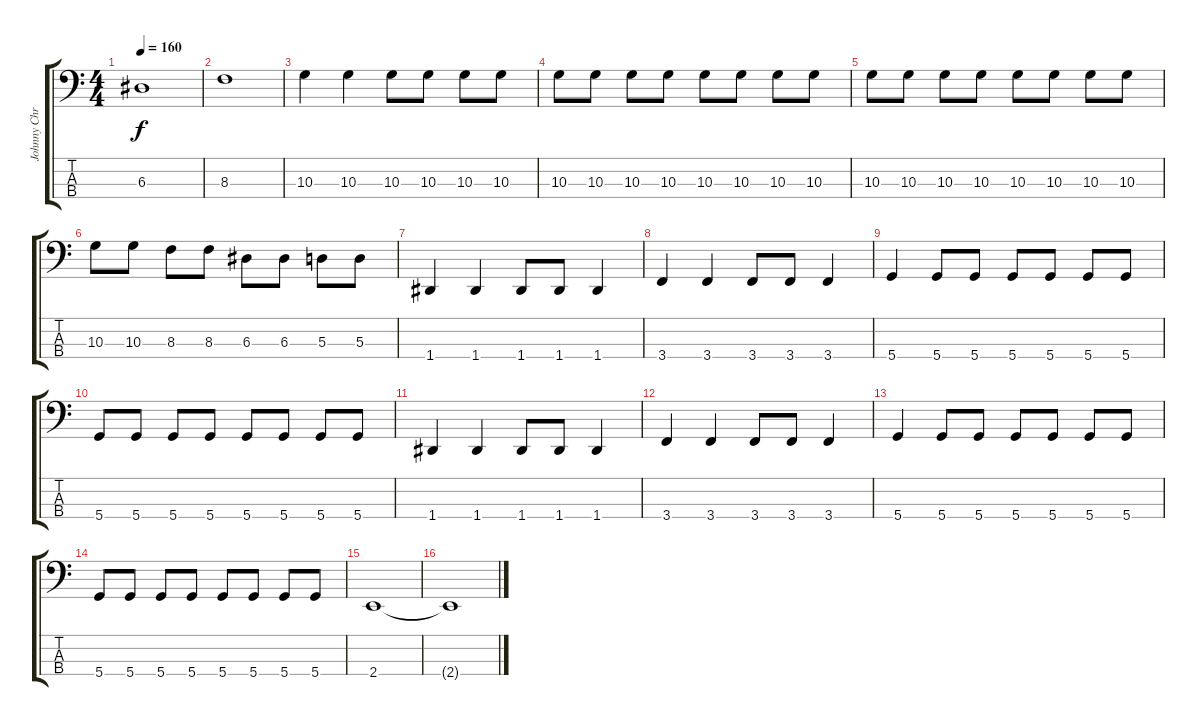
\track ("Johnny Christ Bass" "Johnny Chr") {instrument electricbasspick}
\staff {score tabs}
\tuning (G2 D2 A1 D1) {hide}
\ts (4 4)
\tempo 160
\clef f4
\ks c
6.3.1{dy f} |
8.3.1 |
10.3.4 10.3.4 10.3.8 10.3.8 10.3.8 10.3.8 |
10.3.8 10.3.8 10.3.8 10.3.8 10.3.8 10.3.8 10.3.8 10.3.8 |
10.3.8 10.3.8 10.3.8 10.3.8 10.3.8 10.3.8 10.3.8 10.3.8 |
10.3.8 10.3.8 8.3.8 8.3.8 6.3.8 6.3.8 5.3.8 5.3.8 |
1.4.4 1.4.4 1.4.8 1.4.8 1.4.4 |
3.4.4 3.4.4 3.4.8 3.4.8 3.4.4 |
5.4.4 5.4.8 5.4.8 5.4.8 5.4.8 5.4.8 5.4.8 |
5.4.8 5.4.8 5.4.8 5.4.8 5.4.8 5.4.8 5.4.8 5.4.8 |
1.4.4 1.4.4 1.4.8 1.4.8 1.4.4 |
3.4.4 3.4.4 3.4.8 3.4.8 3.4.4 |
5.4.4 5.4.8 5.4.8 5.4.8 5.4.8 5.4.8 5.4.8 |
5.4.8 5.4.8 5.4.8 5.4.8 5.4.8 5.4.8 5.4.8 5.4.8 |
2.4.1 |
2.4{t}.1
